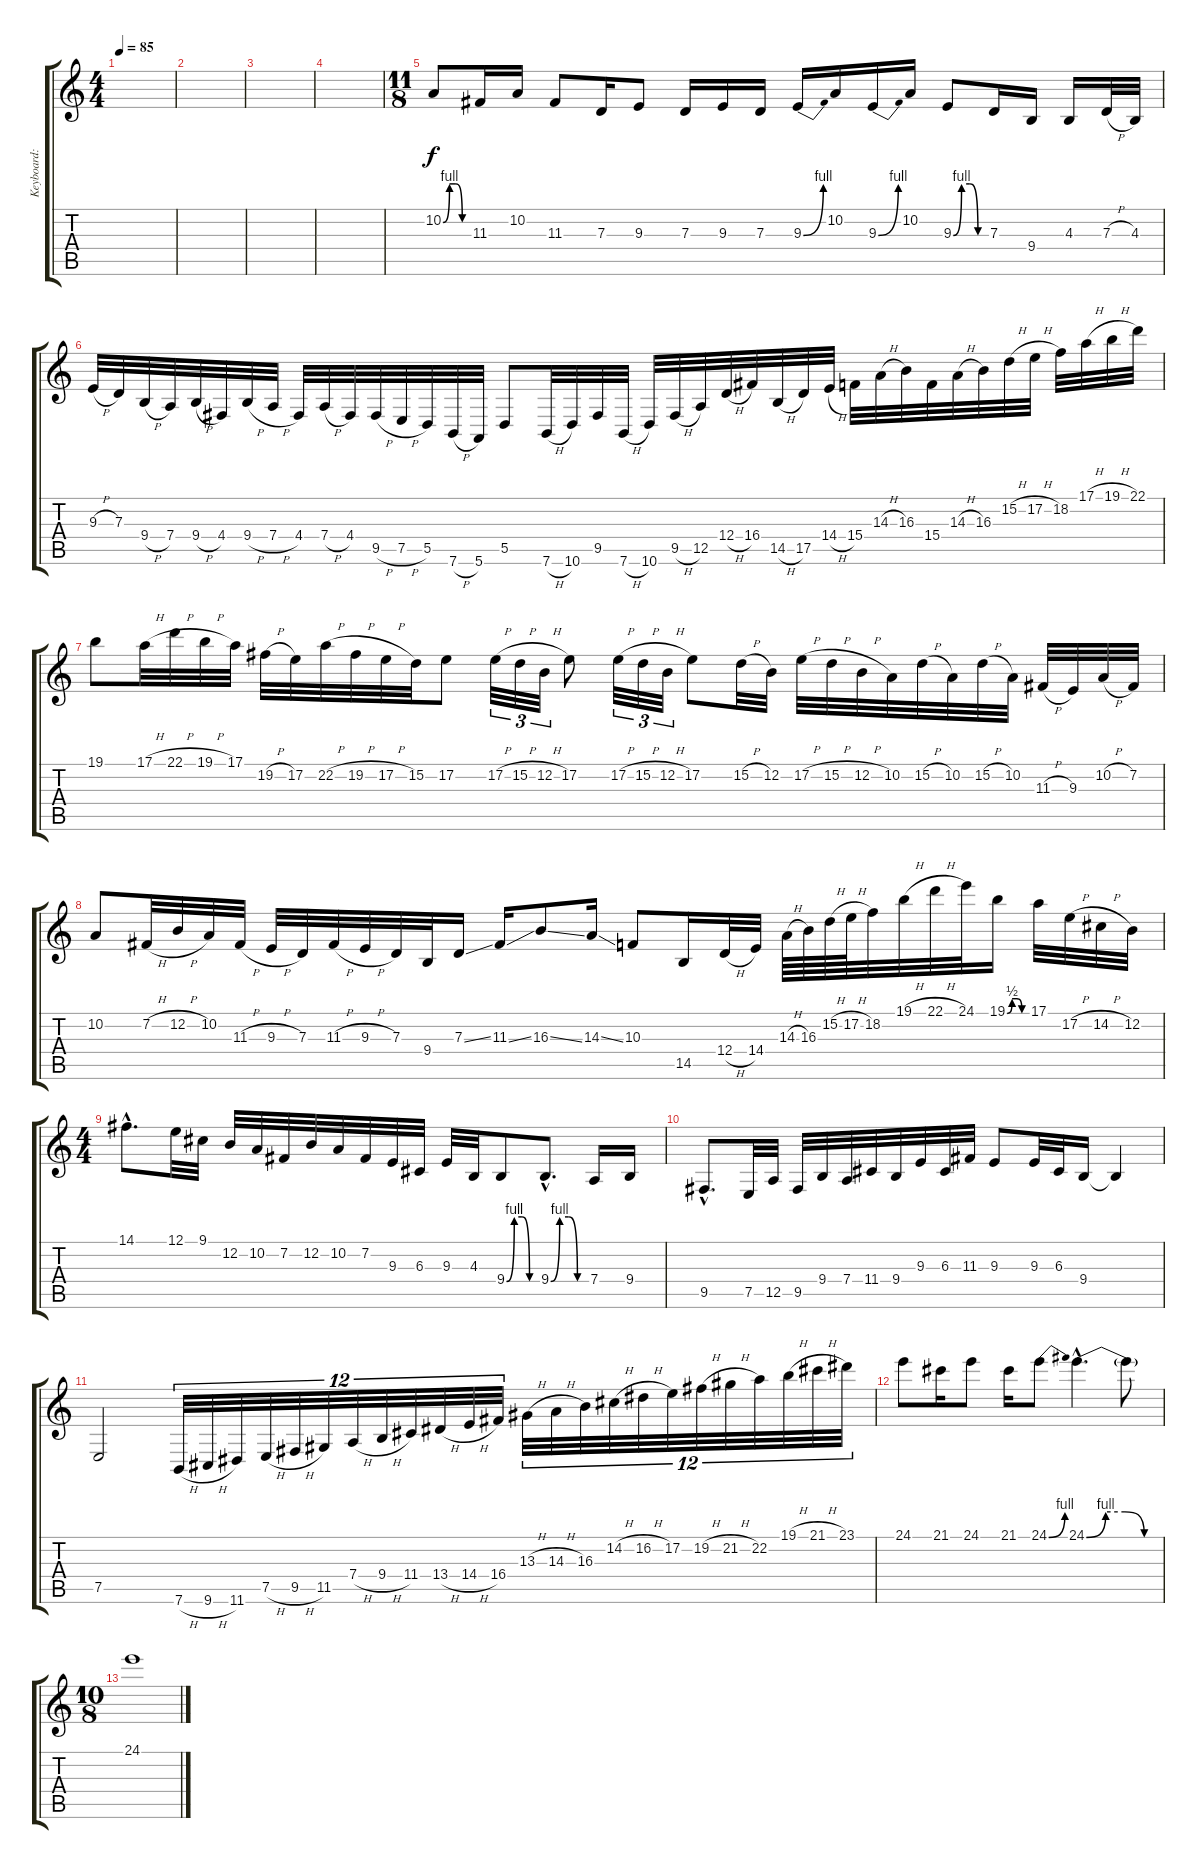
\track ("Keyboard: Jordan Rudess" "Keyboard: ") {instrument lead2sawtooth}
\staff {score tabs}
\tuning (E4 B3 G3 D3 A2 E2) {hide}
\ts (4 4)
\tempo 85
\clef g2
\ks c
|
|
|
|
\ts (11 8)
10.2{be (custom 0 0 15 4 30 4 45 0 60 0)}.8{volume 12} 11.3.16 10.2.16 11.3.8 7.3.16 9.3.8 7.3.16 9.3.16 7.3.16 9.3{be (bend 0 0 60 4)}.16 10.2.16 9.3{be (bend 0 0 60 4)}.16 10.2.16 9.3{be (custom 0 0 15 4 30 4 45 0 60 0)}.8 7.3.16 9.4.16 4.3.16 7.3{h}.32 4.3.32 |
9.3{h}.32 7.3.32 9.4{h}.32 7.4.32 9.4{h}.32 4.4.32 9.4{h}.32 7.4{h}.32 4.4.32 7.4{h}.32 4.4.32 9.5{h}.32 7.5{h}.32 5.5.32 7.6{h}.32 5.6.32 5.5.8 7.6{h}.32 10.6.32 9.5.32 7.6{h}.32 10.6.32 9.5{h}.32 12.5.32 12.4{h}.32 16.4.32 14.5{h}.32 17.5.32 14.4{h}.32 15.4.32 14.3{h}.32 16.3.32 15.4.32 14.3{h}.32 16.3.32 15.2{h}.32 17.2{h}.32 18.2.32 17.1{h}.32 19.1{h}.32 22.1.32 |
19.1.8 17.1{h}.32 22.1{h}.32 19.1{h}.32 17.1.32 19.2{h}.32 17.2.32 22.2{h}.32 19.2{h}.32 17.2{h}.32 15.2.32 17.2.8 17.2{h}.32{tu (3 2)} 15.2{h}.32{tu (3 2)} 12.2{h}.32{tu (3 2)} 17.2.8 17.2{h}.32{tu (3 2)} 15.2{h}.32{tu (3 2)} 12.2{h}.32{tu (3 2)} 17.2.8 15.2{h}.32 12.2.32 17.2{h}.32 15.2{h}.32 12.2{h}.32 10.2.32 15.2{h}.32 10.2.32 15.2{h}.32 10.2.32 11.3{h}.32 9.3.32 10.2{h}.32 7.2.32 |
10.2.8 7.2{h}.32 12.2{h}.32 10.2.32 11.3{h}.32 9.3{h}.32 7.3.32 11.3{h}.32 9.3{h}.32 7.3.32 9.4.32 7.3{ss}.16 11.3{ss}.16 16.3{ss}.8 14.3{ss}.16 10.3.8 14.5.16 12.4{h}.32 14.4.32 14.3{h}.64 16.3.64 15.2{h}.64 17.2{h}.64 18.2.32 19.1{h}.32 22.1{h}.32 24.1.32 19.1{be (custom 0 0 15 2 30 2 45 0 60 0)}.16 17.1.32 17.2{h}.32 14.2{h}.32 12.2.32 |
\ts (4 4)
14.1{hac}.8{d} 12.1.32 9.1.32 12.2.32 10.2.32 7.2.32 12.2.32 10.2.32 7.2.32 9.3.32 6.3.32 9.3.32 4.3.32 9.4{be (custom 0 0 15 4 30 4 45 0 60 0)}.8 9.4{be (custom 0 0 15 4 30 4 45 0 60 0) hac}.8{d} 7.4.16 9.4.16 |
9.5{hac}.8{d} 7.5.32 12.5.32 9.5.32 9.4.32 7.4.32 11.4.32 9.4.32 9.3.32 6.3.32 11.3.32 9.3.8 9.3.32 6.3.32 9.4.16 9.4{t}.4 |
7.5.2 7.6{h}.32{tu (12 8)} 9.6{h}.32{tu (12 8)} 11.6.32{tu (12 8)} 7.5{h}.32{tu (12 8)} 9.5{h}.32{tu (12 8)} 11.5.32{tu (12 8)} 7.4{h}.32{tu (12 8)} 9.4{h}.32{tu (12 8)} 11.4.32{tu (12 8)} 13.4{h}.32{tu (12 8)} 14.4{h}.32{tu (12 8)} 16.4.32{tu (12 8)} 13.3{h}.32{tu (12 8)} 14.3{h}.32{tu (12 8)} 16.3.32{tu (12 8)} 14.2{h}.32{tu (12 8)} 16.2{h}.32{tu (12 8)} 17.2.32{tu (12 8)} 19.2{h}.32{tu (12 8)} 21.2{h}.32{tu (12 8)} 22.2.32{tu (12 8)} 19.1{h}.32{tu (12 8)} 21.1{h}.32{tu (12 8)} 23.1.32{tu (12 8)} |
24.1.8 21.1.16 24.1.8 21.1.16 24.1{be (bend 0 0 60 4)}.8 24.1{be (custom 0 0 15 4 30 4 45 0 60 0) hac}.4{d} 24.1{t}.8 |
\ts (10 8)
24.1.1{volume 0}
